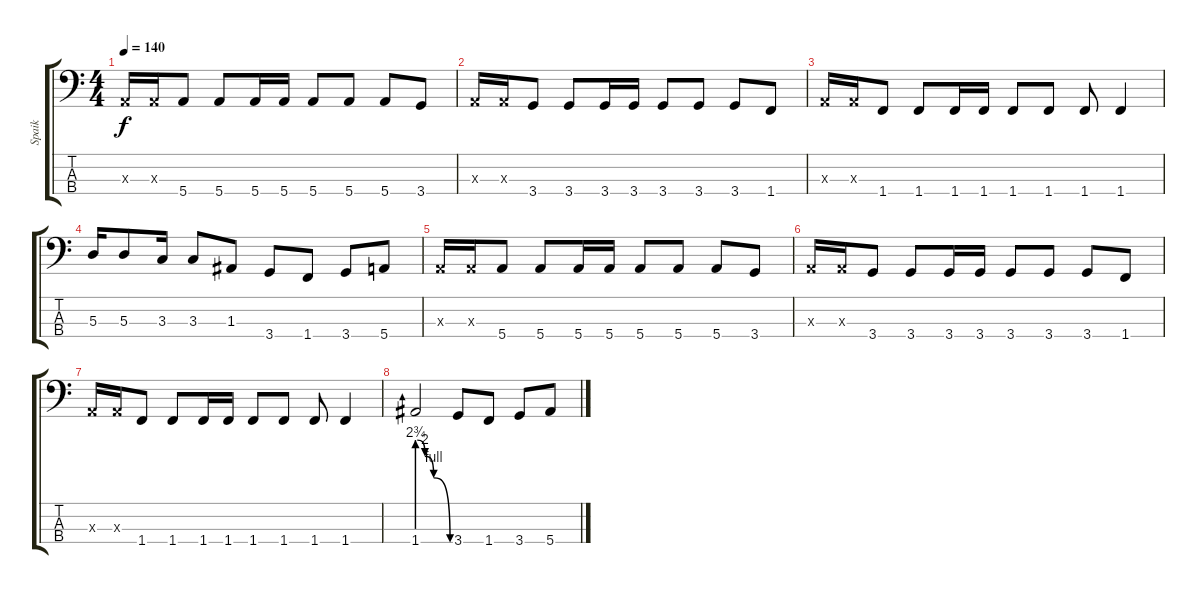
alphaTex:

\track ("Spaik" "Spaik") {instrument slapbass1}
\staff {score tabs}
\tuning (G2 D2 A1 E1) {hide}
\ts (4 4)
\tempo 140
\clef f4
\ks c
0.3{x}.16{dy f} 0.3{x}.16 5.4.8 5.4.8 5.4.16 5.4.16 5.4.8 5.4.8 5.4.8 3.4.8 |
0.3{x}.16 0.3{x}.16 3.4.8 3.4.8 3.4.16 3.4.16 3.4.8 3.4.8 3.4.8 1.4.8 |
0.3{x}.16 0.3{x}.16 1.4.8 1.4.8 1.4.16 1.4.16 1.4.8 1.4.8 1.4.8 1.4.4 |
5.3.16 5.3.8 3.3.16 3.3.8 1.3.8 3.4.8 1.4.8 3.4.8 5.4.8 |
0.3{x}.16 0.3{x}.16 5.4.8 5.4.8 5.4.16 5.4.16 5.4.8 5.4.8 5.4.8 3.4.8 |
0.3{x}.16 0.3{x}.16 3.4.8 3.4.8 3.4.16 3.4.16 3.4.8 3.4.8 3.4.8 1.4.8 |
0.3{x}.16 0.3{x}.16 1.4.8 1.4.8 1.4.16 1.4.16 1.4.8 1.4.8 1.4.8 1.4.4 |
1.4{be (custom 0 11 14 8 30 4 60 0)}.2 3.4.8 1.4.8 3.4.8 5.4.8
